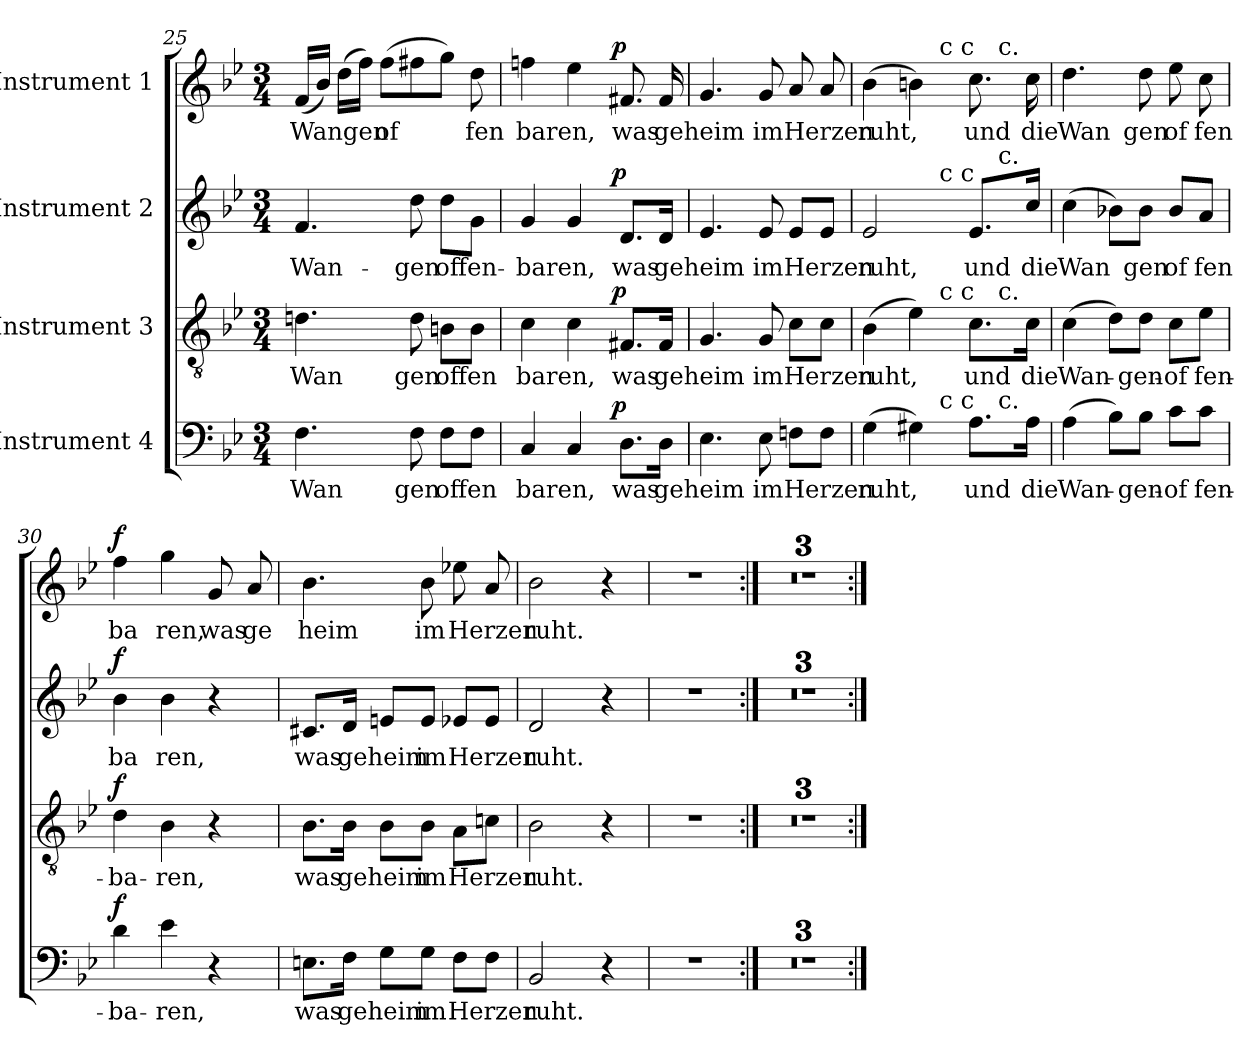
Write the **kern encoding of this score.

**kern	**text	**dynam	**kern	**text	**dynam	**kern	**text	**dynam	**kern	**text	**dynam
*part4	*part4	*part4	*part3	*part3	*part3	*part2	*part2	*part2	*part1	*part1	*part1
*staff4	*staff4	*staff4	*staff3	*staff3	*staff3	*staff2	*staff2	*staff2	*staff1	*staff1	*staff1
*I"Instrument 4	*	*	*I"Instrument 3	*	*	*I"Instrument 2	*	*	*I"Instrument 1	*	*
*clefF4	*	*	*clefGv2	*	*	*clefG2	*	*	*clefG2	*	*
*k[b-e-]	*	*	*k[b-e-]	*	*	*k[b-e-]	*	*	*k[b-e-]	*	*
*B-:	*	*	*B-:	*	*	*B-:	*	*	*B-:	*	*
*M3/4	*	*	*M3/4	*	*	*M3/4	*	*	*M3/4	*	*
=25	=25	=25	=25	=25	=25	=25	=25	=25	=25	=25	=25
!	!LO:LY:a:cj	!	!	!LO:LY:b:cj	!	!	!LO:LY:b:cj	!	!	!LO:LY:b	!
4.F\	Wan	.	4.dn\	Wan	.	4.f/	Wan-	.	(<16f/L	Wangen	.
.	.	.	.	.	.	.	.	.	16b-/J)	.	.
.	.	.	.	.	.	.	.	.	(>16dd\L	.	.
.	.	.	.	.	.	.	.	.	16ff\J)	.	.
!	!	!	!	!	!	!	!	!	!	!LO:LY:b:cj	!
.	.	.	.	.	.	.	.	.	(>8ff\L	of	.
!	!LO:LY:a:cj	!	!	!LO:LY:b:cj	!	!	!LO:LY:b:cj	!	!	!	!
8F\	gen	.	8d\	gen	.	8dd\	-gen	.	8ff#X\	.	.
!	!LO:LY:a	!	!	!LO:LY:b	!	!	!LO:LY:b	!	!	!	!
8F\L	offen	.	8Bn\L	offen	.	8dd\L	offen-	.	8gg\J)	.	.
!	!	!	!	!	!	!	!	!	!	!LO:LY:b:cj	!
8F\J	.	.	8B\J	.	.	8g\J	.	.	8dd\	fen	.
=26	=26	=26	=26	=26	=26	=26	=26	=26	=26	=26	=26
!	!LO:LY:a	!	!	!LO:LY:b	!	!	!LO:LY:b	!	!	!LO:LY:b	!
*^	*	*	*^	*	*	*^	*	*	*^	*	*
4C/	4ryy	baren,	.	4c\	4ryy	baren,	.	4g/	4ryy	-baren,	.	4ffn\	4ryy	baren,	.
4C/	8...ryy	.	.	4c\	8...ryy	.	.	4g/	8...ryy	.	.	4ee-\	8...ryy	.	.
!	!	!	!LO:DY:a	!	!	!	!LO:DY:a	!	!	!	!LO:DY:a	!	!	!	!LO:DY:a
.	4ryy	.	p	.	4ryy	.	p	.	4ryy	.	p	.	4ryy	.	p
!	!	!LO:LY:a:cj	!	!	!	!LO:LY:b:cj	!	!	!	!LO:LY:b:cj	!	!	!	!LO:LY:b:cj	!
8.D\L	.	was	.	8.F#X/L	.	was	.	8.d/L	.	was	.	8.f#X/	.	was	.
!	!	!LO:LY:a	!	!	!	!LO:LY:b	!	!	!	!LO:LY:b	!	!	!	!LO:LY:b	!
16D\Jk	.	geheim	.	16F#/Jk	.	geheim	.	16d/Jk	.	geheim	.	16f#/	.	geheim	.
.	64ryy	.	.	.	64ryy	.	.	.	64ryy	.	.	.	64ryy	.	.
*v	*v	*	*	*	*	*	*	*v	*v	*	*	*v	*v	*	*
*	*	*	*v	*v	*	*	*	*	*	*	*	*
=27	=27	=27	=27	=27	=27	=27	=27	=27	=27	=27	=27
4.E-\	.	.	4.G/	.	.	4.e-/	.	.	4.g/	.	.
!	!LO:LY:a:cj	!	!	!LO:LY:b:cj	!	!	!LO:LY:b:cj	!	!	!LO:LY:b:cj	!
8E-\	im	.	8G/	im	.	8e-/	im	.	8g/	im	.
!	!LO:LY:a:cj	!	!	!LO:LY:b:cj	!	!	!LO:LY:b:cj	!	!	!LO:LY:b:cj	!
8Fn\L	Herzen	.	8c\L	Herzen	.	8e-/L	Herzen	.	8a/	Herzen	.
8F\J	.	.	8c\J	.	.	8e-/J	.	.	8a/	.	.
!!LO:LB:g=z
=28	=28	=28	=28	=28	=28	=28	=28	=28	=28	=28	=28
!	!LO:LY:a	!	!	!LO:LY:b	!	!	!LO:LY:b:cj	!	!	!LO:LY:b	!
*^	*	*	*^	*	*	*^	*	*	*^	*	*
*	*^	*	*	*	*^	*	*	*	*^	*	*	*	*^	*	*
(>4G\	4.ryy	2ryy	ruht,	.	(>4B-\	4.ryy	2ryy	ruht,	.	2e-/	4.ryy	2ryy	ruht,	.	(>4b-\	4.ryy	2ryy	ruht,	.
4G#X\)	.	.	.	.	4e-\)	.	.	.	.	.	.	.	.	.	4bn\)	.	.	.	.
!	!	!	!	!	!	!	!	!	!	!	!	!	!	!	!	!LO:TX:a:t=c c	!	!	!
!	!	!	!	!	!	!	!	!	!	!	!LO:TX:a:t=c c	!	!	!	!	!	!	!	!
!	!	!	!	!	!	!LO:TX:a:t=c c	!	!	!	!	!	!	!	!	!	!	!	!	!
!	!LO:TX:a:t=c c	!	!	!	!	!	!	!	!	!	!	!	!	!	!	!	!	!	!
.	4.ryy	.	.	.	.	4.ryy	.	.	.	.	4.ryy	.	.	.	.	4.ryy	.	.	.
!	!	!	!LO:LY:a:cj	!	!	!	!	!LO:LY:b:cj	!	!	!	!	!LO:LY:b:cj	!	!	!	!	!LO:LY:b:cj	!
8.A\L	.	16ryy	und	.	8.c\L	.	16ryy	und	.	8.e-/L	.	16ryy	und	.	8.cc\	.	16ryy	und	.
.	.	64ryy	.	.	.	.	64ryy	.	.	.	.	64ryy	.	.	.	.	64ryy	.	.
!	!	!	!	!	!	!	!	!	!	!	!	!	!	!	!	!	!LO:TX:a:t=c.	!	!
!	!	!	!	!	!	!	!	!	!	!	!	!LO:TX:a:t=c.	!	!	!	!	!	!	!
!	!	!	!	!	!	!	!LO:TX:a:t=c.	!	!	!	!	!	!	!	!	!	!	!	!
!	!	!LO:TX:a:t=c.	!	!	!	!	!	!	!	!	!	!	!	!	!	!	!	!	!
.	.	8ryy	.	.	.	.	8ryy	.	.	.	.	8ryy	.	.	.	.	8ryy	.	.
!	!	!	!LO:LY:a:cj	!	!	!	!	!LO:LY:b:cj	!	!	!	!	!LO:LY:b:cj	!	!	!	!	!LO:LY:b:cj	!
16A\Jk	.	.	die	.	16c\Jk	.	.	die	.	16cc/Jk	.	.	die	.	16cc\	.	.	die	.
.	.	32.ryy	.	.	.	.	32.ryy	.	.	.	.	32.ryy	.	.	.	.	32.ryy	.	.
=29	=29	=29	=29	=29	=29	=29	=29	=29	=29	=29	=29	=29	=29	=29	=29	=29	=29	=29	=29
!	!	!	!LO:LY:a	!	!	!	!	!LO:LY:b	!	!	!	!	!LO:LY:b	!	!	!	!	!LO:LY:b:cj	!
*v	*v	*v	*	*	*	*	*	*	*	*v	*v	*v	*	*	*v	*v	*v	*	*
*	*	*	*v	*v	*v	*	*	*	*	*	*	*	*
(>4A\	Wan-	.	(>4c\	Wan-	.	(>4cc\	Wan	.	4.dd\	Wan	.
8B-\L)	.	.	8d\L)	.	.	8b-X\L)	.	.	.	.	.
!	!LO:LY:a:cj	!	!	!LO:LY:b:cj	!	!	!LO:LY:b:cj	!	!	!LO:LY:b:cj	!
8B-\J	-gen-	.	8d\J	-gen-	.	8b-\J	gen	.	8dd\	gen	.
!	!LO:LY:a:cj	!	!	!LO:LY:b:cj	!	!	!LO:LY:b:cj	!	!	!LO:LY:b:cj	!
8c\L	-of	.	8c\L	-of	.	8b-/L	of	.	8ee-\	of	.
!	!LO:LY:a:cj	!	!	!LO:LY:b:cj	!	!	!LO:LY:b:cj	!	!	!LO:LY:b:cj	!
8c\J	fen-	.	8e-\J	fen-	.	8a/J	fen	.	8cc\	fen	.
=30	=30	=30	=30	=30	=30	=30	=30	=30	=30	=30	=30
!	!LO:LY:a:cj	!LO:DY:a	!	!LO:LY:b:cj	!LO:DY:a	!	!LO:LY:b:cj	!LO:DY:a	!	!LO:LY:b:cj	!LO:DY:a
4d\	-ba-	f	4d\	-ba-	f	4b-\	ba	f	4ff\	ba	f
!	!LO:LY:a:cj	!	!	!LO:LY:b:cj	!	!	!LO:LY:b:cj	!	!	!LO:LY:b:cj	!
4e-\	-ren,	.	4B-\	-ren,	.	4b-\	ren,	.	4gg\	ren,	.
!	!	!	!	!	!	!	!	!	!	!LO:LY:b:cj	!
4r	.	.	4r	.	.	4r	.	.	8g/	was	.
!	!	!	!	!	!	!	!	!	!	!LO:LY:b:cj	!
.	.	.	.	.	.	.	.	.	8a/	ge	.
=31	=31	=31	=31	=31	=31	=31	=31	=31	=31	=31	=31
!	!LO:LY:a:cj	!	!	!LO:LY:b:cj	!	!	!LO:LY:b:cj	!	!	!LO:LY:b:cj	!
8.En\L	was	.	8.B-\L	was	.	8.c#X/L	was	.	4.b-\	heim	.
!	!LO:LY:a	!	!	!LO:LY:b	!	!	!LO:LY:b	!	!	!	!
16F\Jk	geheim	.	16B-\Jk	geheim	.	16d/Jk	geheim	.	.	.	.
8G\L	.	.	8B-\L	.	.	8en/L	.	.	.	.	.
!	!LO:LY:a:cj	!	!	!LO:LY:b:cj	!	!	!LO:LY:b:cj	!	!	!LO:LY:b:cj	!
8G\J	im	.	8B-\J	im	.	8e/J	im	.	8b-\	im	.
!	!LO:LY:a:cj	!	!	!LO:LY:b:cj	!	!	!LO:LY:b:cj	!	!	!LO:LY:b:cj	!
8F\L	Herzen	.	8A\L	Herzen	.	8e-X/L	Herzen	.	8ee-X\	Herzen	.
8F\J	.	.	8cn\J	.	.	8e-/J	.	.	8a/	.	.
=32	=32	=32	=32	=32	=32	=32	=32	=32	=32	=32	=32
!	!LO:LY:a:cj	!	!	!LO:LY:b:cj	!	!	!LO:LY:b:cj	!	!	!LO:LY:b:cj	!
2BB-/	ruht.	.	2B-\	ruht.	.	2d/	ruht.	.	2b-\	ruht.	.
4r	.	.	4r	.	.	4r	.	.	4r	.	.
=33	=33	=33	=33	=33	=33	=33	=33	=33	=33	=33	=33
2.r	.	.	2.r	.	.	2.r	.	.	2.r	.	.
=34:|!	=34:|!	=34:|!	=34:|!	=34:|!	=34:|!	=34:|!	=34:|!	=34:|!	=34:|!	=34:|!	=34:|!
2.r	.	.	2.r	.	.	2.r	.	.	2.r	.	.
=35	=35	=35	=35	=35	=35	=35	=35	=35	=35	=35	=35
2.r	.	.	2.r	.	.	2.r	.	.	2.r	.	.
=36	=36	=36	=36	=36	=36	=36	=36	=36	=36	=36	=36
2.r	.	.	2.r	.	.	2.r	.	.	2.r	.	.
=:|!	=:|!	=:|!	=:|!	=:|!	=:|!	=:|!	=:|!	=:|!	=:|!	=:|!	=:|!
*-	*-	*-	*-	*-	*-	*-	*-	*-	*-	*-	*-
